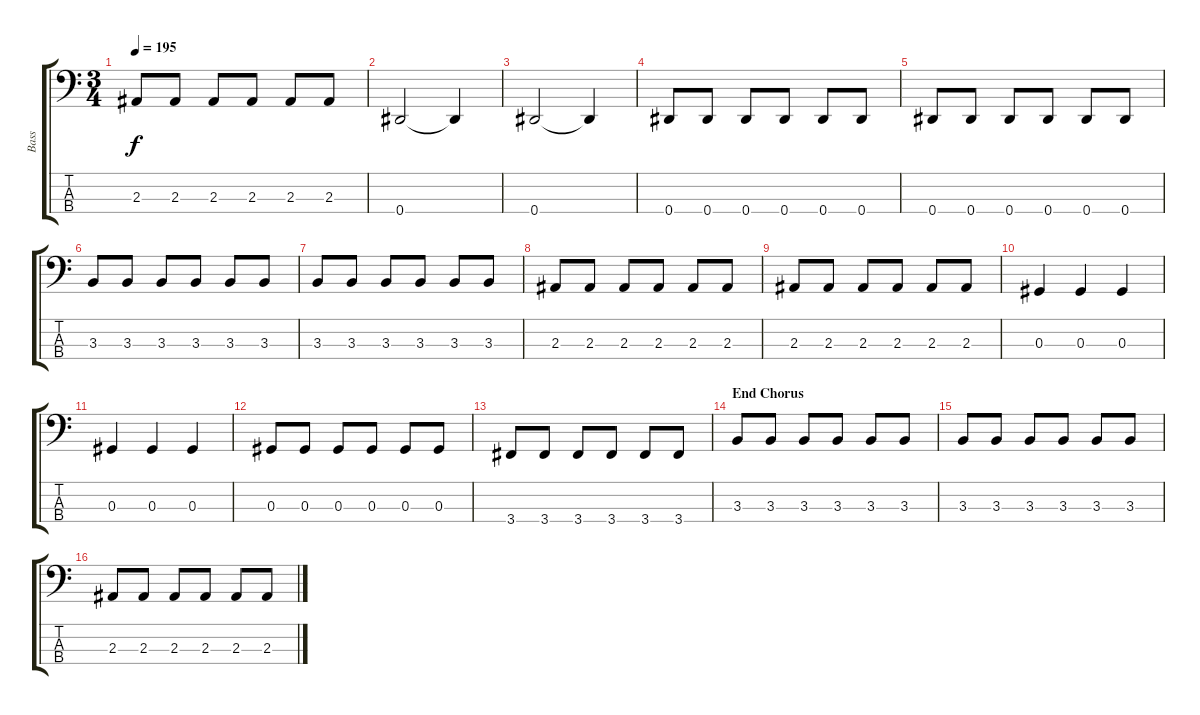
\track ("Bass" "Bass") {instrument electricbasspick}
\staff {score tabs}
\tuning (Gb2 Db2 Ab1 Eb1) {hide}
\ts (3 4)
\tempo 195
\clef f4
\ks c
2.3.8{dy f} 2.3.8 2.3.8 2.3.8 2.3.8 2.3.8 |
0.4.2 0.4{t}.4 |
0.4.2 0.4{t}.4 |
0.4.8 0.4.8 0.4.8 0.4.8 0.4.8 0.4.8 |
0.4.8 0.4.8 0.4.8 0.4.8 0.4.8 0.4.8 |
3.3.8 3.3.8 3.3.8 3.3.8 3.3.8 3.3.8 |
3.3.8 3.3.8 3.3.8 3.3.8 3.3.8 3.3.8 |
2.3.8 2.3.8 2.3.8 2.3.8 2.3.8 2.3.8 |
2.3.8 2.3.8 2.3.8 2.3.8 2.3.8 2.3.8 |
0.3.4 0.3.4 0.3.4 |
0.3.4 0.3.4 0.3.4 |
0.3.8 0.3.8 0.3.8 0.3.8 0.3.8 0.3.8 |
3.4.8 3.4.8 3.4.8 3.4.8 3.4.8 3.4.8 |
\section ("" "End Chorus")
3.3.8 3.3.8 3.3.8 3.3.8 3.3.8 3.3.8 |
3.3.8 3.3.8 3.3.8 3.3.8 3.3.8 3.3.8 |
2.3.8 2.3.8 2.3.8 2.3.8 2.3.8 2.3.8
